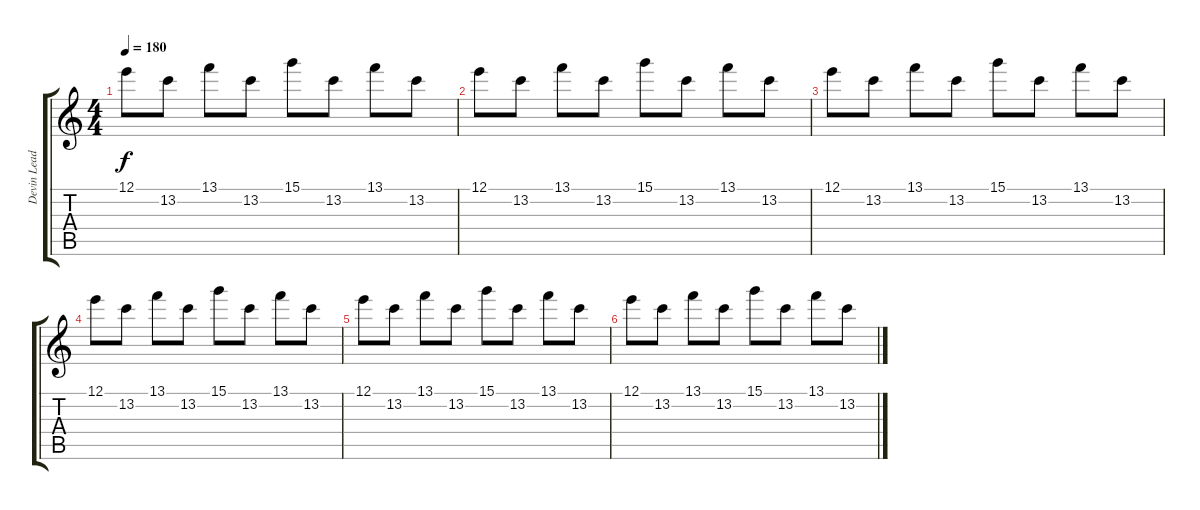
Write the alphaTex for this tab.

\track ("Devin Lead" "Devin Lead") {instrument distortionguitar}
\staff {score tabs}
\tuning (E4 B3 G3 D3 A2 E2) {hide}
\ts (4 4)
\tempo 180
\clef g2
\ks c
12.1.8{dy f} 13.2.8 13.1.8 13.2.8 15.1.8 13.2.8 13.1.8 13.2.8 |
12.1.8 13.2.8 13.1.8 13.2.8 15.1.8 13.2.8 13.1.8 13.2.8 |
12.1.8 13.2.8 13.1.8 13.2.8 15.1.8 13.2.8 13.1.8 13.2.8 |
12.1.8 13.2.8 13.1.8 13.2.8 15.1.8 13.2.8 13.1.8 13.2.8 |
12.1.8 13.2.8 13.1.8 13.2.8 15.1.8 13.2.8 13.1.8 13.2.8 |
12.1.8 13.2.8 13.1.8 13.2.8 15.1.8 13.2.8 13.1.8 13.2.8
